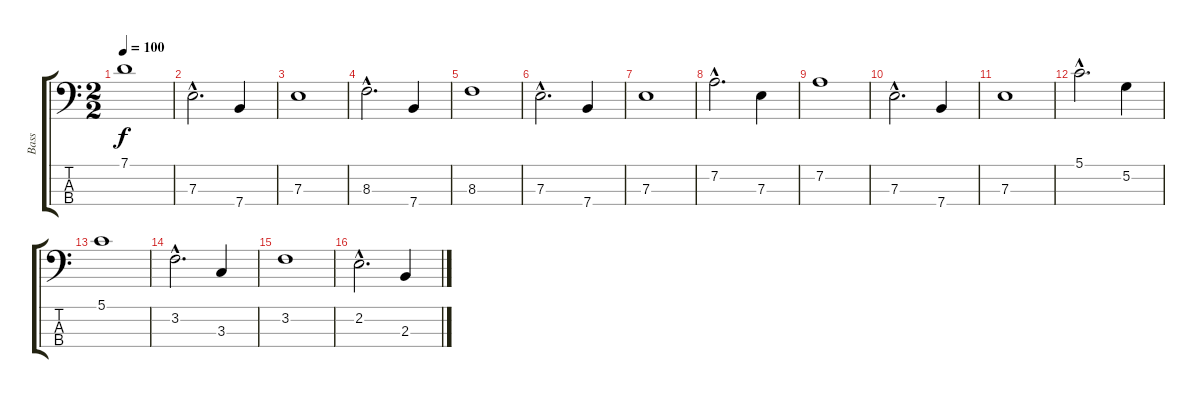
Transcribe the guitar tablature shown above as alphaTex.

\track ("Bass" "Bass") {instrument electricbasspick}
\staff {score tabs}
\tuning (G2 D2 A1 E1) {hide}
\ts (2 2)
\tempo 100
\clef f4
\ks c
7.1.1{dy f} |
7.3{hac}.2{d} 7.4.4 |
7.3.1 |
8.3{hac}.2{d} 7.4.4 |
8.3.1 |
7.3{hac}.2{d} 7.4.4 |
7.3.1 |
7.2{hac}.2{d} 7.3.4 |
7.2.1 |
7.3{hac}.2{d} 7.4.4 |
7.3.1 |
5.1{hac}.2{d} 5.2.4 |
5.1.1 |
3.2{hac}.2{d} 3.3.4 |
3.2.1 |
2.2{hac}.2{d} 2.3.4
